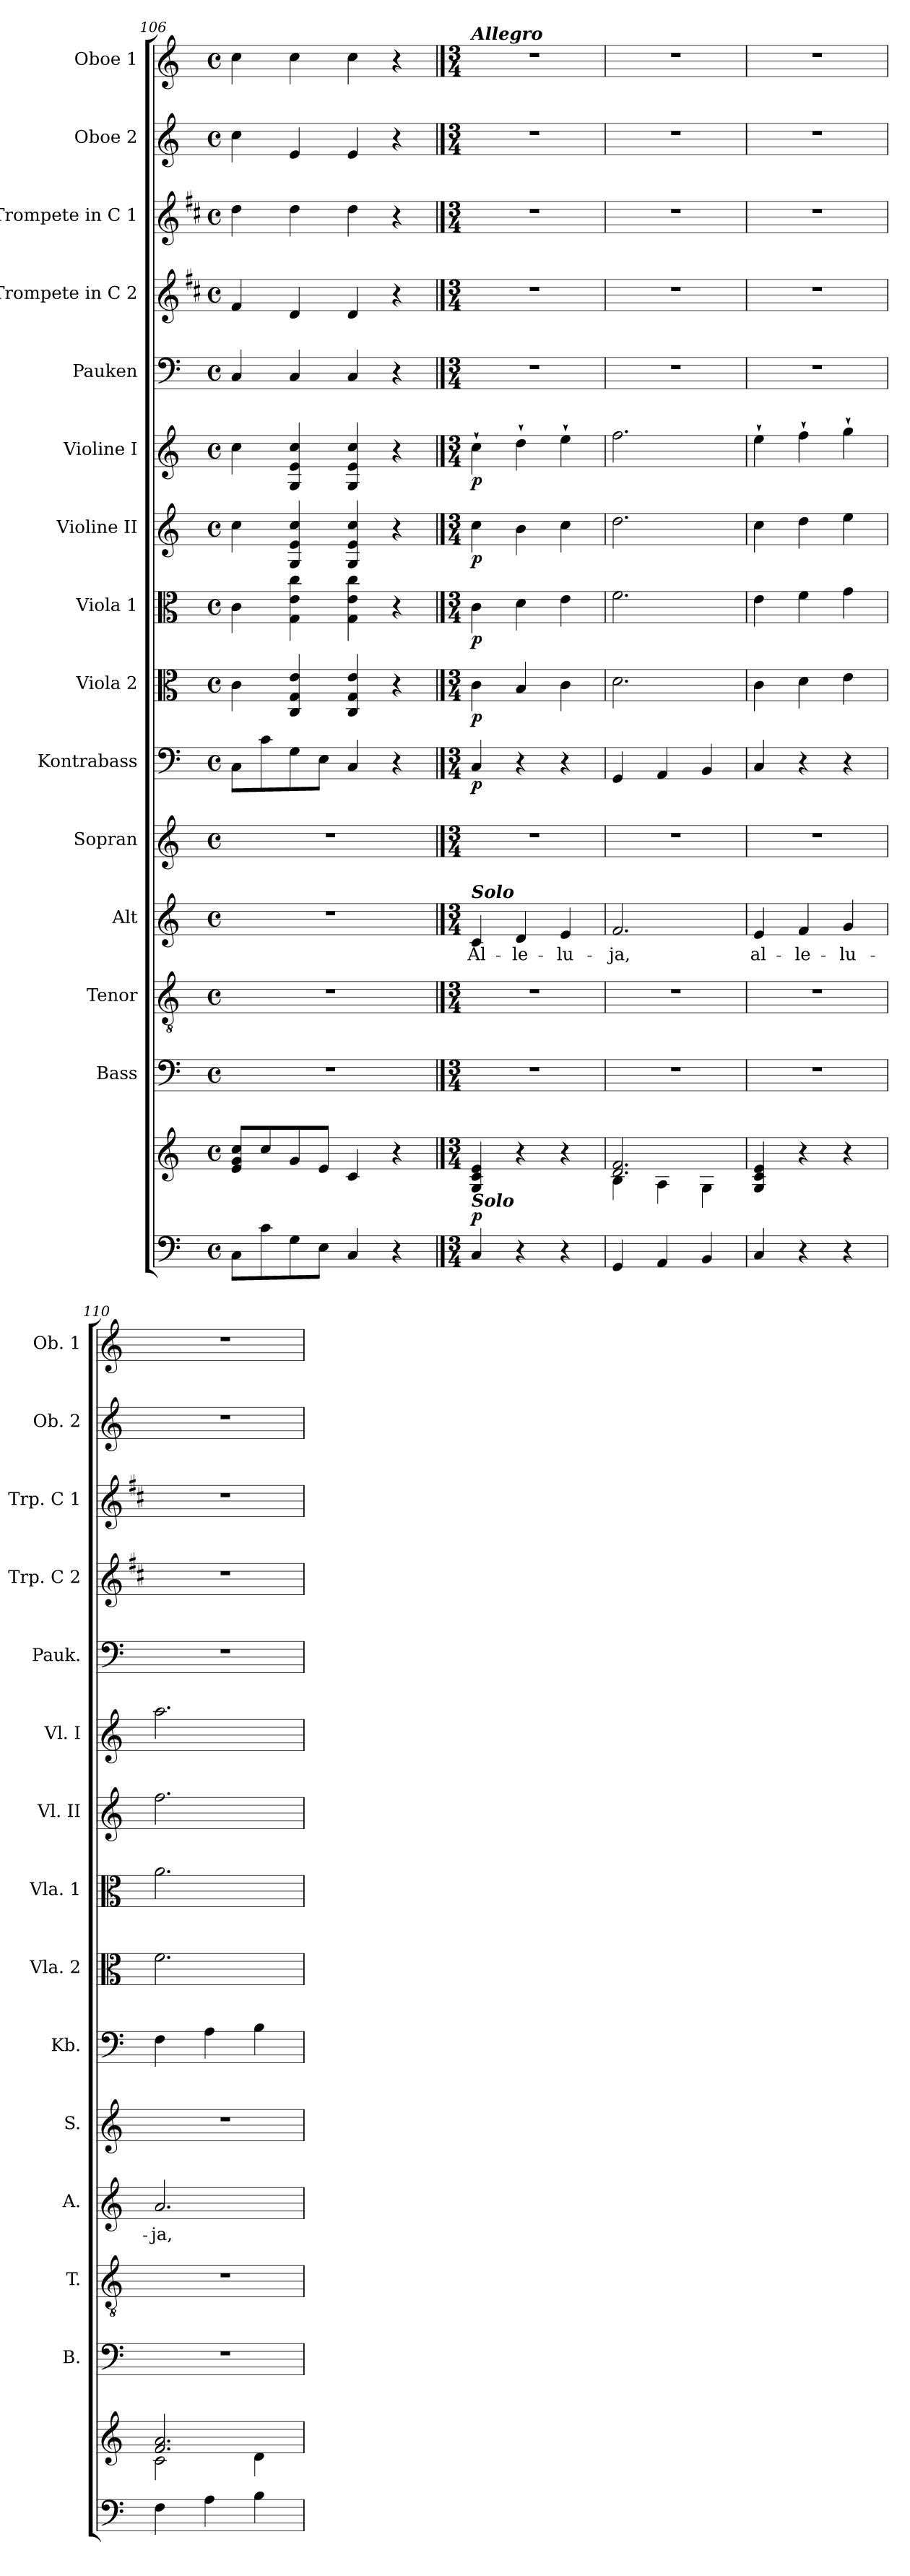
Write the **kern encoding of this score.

**kern	**kern	**dynam	**kern	**kern	**kern	**text	**kern	**kern	**dynam	**kern	**dynam	**kern	**dynam	**kern	**dynam	**kern	**dynam	**kern	**kern	**kern	**kern	**kern
*part15	*part15	*part15	*part14	*part13	*part12	*part12	*part11	*part10	*part10	*part9	*part9	*part8	*part8	*part7	*part7	*part6	*part6	*part5	*part4	*part3	*part2	*part1
*staff16	*staff15	*staff15/16	*staff14	*staff13	*staff12	*staff12	*staff11	*staff10	*staff10	*staff9	*staff9	*staff8	*staff8	*staff7	*staff7	*staff6	*staff6	*staff5	*staff4	*staff3	*staff2	*staff1
*	*	*	*I"Bass	*I"Tenor	*I"Alt	*	*I"Sopran	*I"Kontrabass	*	*I"Viola 2	*	*I"Viola 1	*	*I"Violine II	*	*I"Violine I	*	*I"Pauken	*I"Trompete in C 2	*I"Trompete in C 1	*I"Oboe 2	*I"Oboe 1
*	*	*	*I'B.	*I'T.	*I'A.	*	*I'S.	*I'Kb.	*	*I'Vla. 2	*	*I'Vla. 1	*	*I'Vl. II	*	*I'Vl. I	*	*I'Pauk.	*I'Trp. C 2	*I'Trp. C 1	*I'Ob. 2	*I'Ob. 1
*clefF4	*clefG2	*	*clefF4	*clefGv2	*clefG2	*	*clefG2	*clefF4	*	*clefC3	*	*clefC3	*	*clefG2	*	*clefG2	*	*clefF4	*clefG2	*clefG2	*clefG2	*clefG2
*	*	*	*	*	*	*	*	*ITrd7c12	*	*	*	*	*	*	*	*	*	*	*ITrd1c2	*ITrd1c2	*	*
*k[]	*k[]	*	*k[]	*k[]	*k[]	*	*k[]	*k[]	*	*k[]	*	*k[]	*	*k[]	*	*k[]	*	*k[]	*k[]	*k[]	*k[]	*k[]
*C:	*C:	*	*C:	*C:	*C:	*	*C:	*C:	*	*C:	*	*C:	*	*C:	*	*C:	*	*C:	*C:	*C:	*C:	*C:
*M4/4	*M4/4	*	*M4/4	*M4/4	*M4/4	*	*M4/4	*M4/4	*	*M4/4	*	*M4/4	*	*M4/4	*	*M4/4	*	*M4/4	*M4/4	*M4/4	*M4/4	*M4/4
*met(c)	*met(c)	*	*met(c)	*met(c)	*met(c)	*	*met(c)	*met(c)	*	*met(c)	*	*met(c)	*	*met(c)	*	*met(c)	*	*met(c)	*met(c)	*met(c)	*met(c)	*met(c)
=106	=106	=106	=106	=106	=106	=106	=106	=106	=106	=106	=106	=106	=106	=106	=106	=106	=106	=106	=106	=106	=106	=106
8C\L	8e/ 8g/ 8cc/L	.	1r	1r	1r	.	1r	8CC\L	.	4c\	.	4c\	.	4cc\	.	4cc\	.	4C/	4e/	4cc\	4cc\	4cc\
8c\	8cc/	.	.	.	.	.	.	8C\	.	.	.	.	.	.	.	.	.	.	.	.	.	.
8G\	8g/	.	.	.	.	.	.	8GG\	.	4C/ 4G/ 4e/	.	4G\ 4e\ 4cc\	.	4G/ 4e/ 4cc/	.	4G/ 4e/ 4cc/	.	4C/	4c/	4cc\	4e/	4cc\
8E\J	8e/J	.	.	.	.	.	.	8EE\J	.	.	.	.	.	.	.	.	.	.	.	.	.	.
4C/	4c/	.	.	.	.	.	.	4CC/	.	4C/ 4G/ 4e/	.	4G\ 4e\ 4cc\	.	4G/ 4e/ 4cc/	.	4G/ 4e/ 4cc/	.	4C/	4c/	4cc\	4e/	4cc\
4r	4r	.	.	.	.	.	.	4r	.	4r	.	4r	.	4r	.	4r	.	4r	4r	4r	4r	4r
!!LO:PB:g=z
==107	==107	==107	==107	==107	==107	==107	==107	==107	==107	==107	==107	==107	==107	==107	==107	==107	==107	==107	==107	==107	==107	==107
*M3/4	*M3/4	*	*M3/4	*M3/4	*M3/4	*	*M3/4	*M3/4	*	*M3/4	*	*M3/4	*	*M3/4	*	*M3/4	*	*M3/4	*M3/4	*M3/4	*M3/4	*M3/4
!	!	!	!	!	!	!	!	!	!	!	!	!	!	!	!	!	!	!	!	!	!	!LO:TX:a:Bi:t=Allegro
!	!	!	!	!	!LO:TX:a:Bi:t=Solo	!	!	!	!	!	!	!	!	!	!	!	!	!	!	!	!	!
!LO:TX:a:Bi:t=Solo	!	!	!	!	!	!	!	!	!	!	!	!	!	!	!	!	!	!	!	!	!	!
!	!	!LO:DY:a=2	!	!	!	!LO:LY:b	!	!	!LO:DY:b	!	!LO:DY:b	!	!LO:DY:b	!	!LO:DY:b	!	!LO:DY:b	!	!	!	!	!
4C/	4G/ 4c/ 4e/	p	2.r	2.r	4c/	Al-	2.r	4CC/	p	4c\	p	4c\	p	4cc\	p	4cc`>\	p	2.r	2.r	2.r	2.r	2.r
!	!	!	!	!	!	!LO:LY:b	!	!	!	!	!	!	!	!	!	!	!	!	!	!	!	!
4r	4r	.	.	.	4d/	-le-	.	4r	.	4B/	.	4d\	.	4b\	.	4dd`>\	.	.	.	.	.	.
!	!	!	!	!	!	!LO:LY:b	!	!	!	!	!	!	!	!	!	!	!	!	!	!	!	!
4r	4r	.	.	.	4e/	-lu-	.	4r	.	4c\	.	4e\	.	4cc\	.	4ee`>\	.	.	.	.	.	.
=108	=108	=108	=108	=108	=108	=108	=108	=108	=108	=108	=108	=108	=108	=108	=108	=108	=108	=108	=108	=108	=108	=108
*	*^	*	*	*	*	*	*	*	*	*	*	*	*	*	*	*	*	*	*	*	*	*
!	!	!	!	!	!	!	!LO:LY:b	!	!	!	!	!	!	!	!	!	!	!	!	!	!	!	!
4GG/	2.d/ 2.f/	4B\	.	2.r	2.r	2.f/	-ja,	2.r	4GGG/	.	2.d\	.	2.f\	.	2.dd\	.	2.ff\	.	2.r	2.r	2.r	2.r	2.r
4AA/	.	4A\	.	.	.	.	.	.	4AAA/	.	.	.	.	.	.	.	.	.	.	.	.	.	.
4BB/	.	4G\	.	.	.	.	.	.	4BBB/	.	.	.	.	.	.	.	.	.	.	.	.	.	.
=109	=109	=109	=109	=109	=109	=109	=109	=109	=109	=109	=109	=109	=109	=109	=109	=109	=109	=109	=109	=109	=109	=109	=109
!	!	!	!	!	!	!	!LO:LY:b	!	!	!	!	!	!	!	!	!	!	!	!	!	!	!	!
*	*v	*v	*	*	*	*	*	*	*	*	*	*	*	*	*	*	*	*	*	*	*	*	*
4C/	4G/ 4c/ 4e/	.	2.r	2.r	4e/	al-	2.r	4CC/	.	4c\	.	4e\	.	4cc\	.	4ee`>\	.	2.r	2.r	2.r	2.r	2.r
!	!	!	!	!	!	!LO:LY:b	!	!	!	!	!	!	!	!	!	!	!	!	!	!	!	!
4r	4r	.	.	.	4f/	-le-	.	4r	.	4d\	.	4f\	.	4dd\	.	4ff`>\	.	.	.	.	.	.
!	!	!	!	!	!	!LO:LY:b	!	!	!	!	!	!	!	!	!	!	!	!	!	!	!	!
4r	4r	.	.	.	4g/	-lu-	.	4r	.	4e\	.	4g\	.	4ee\	.	4gg`>\	.	.	.	.	.	.
=110	=110	=110	=110	=110	=110	=110	=110	=110	=110	=110	=110	=110	=110	=110	=110	=110	=110	=110	=110	=110	=110	=110
*	*^	*	*	*	*	*	*	*	*	*	*	*	*	*	*	*	*	*	*	*	*	*
!	!	!	!	!	!	!	!LO:LY:b	!	!	!	!	!	!	!	!	!	!	!	!	!	!	!	!
4F\	2.f/ 2.a/	2c\	.	2.r	2.r	2.a/	-ja,	2.r	4FF\	.	2.f\	.	2.a\	.	2.ff\	.	2.aa\	.	2.r	2.r	2.r	2.r	2.r
4A\	.	.	.	.	.	.	.	.	4AA\	.	.	.	.	.	.	.	.	.	.	.	.	.	.
4B\	.	4d\	.	.	.	.	.	.	4BB\	.	.	.	.	.	.	.	.	.	.	.	.	.	.
*	*v	*v	*	*	*	*	*	*	*	*	*	*	*	*	*	*	*	*	*	*	*	*	*
=	=	=	=	=	=	=	=	=	=	=	=	=	=	=	=	=	=	=	=	=	=	=
*-	*-	*-	*-	*-	*-	*-	*-	*-	*-	*-	*-	*-	*-	*-	*-	*-	*-	*-	*-	*-	*-	*-
